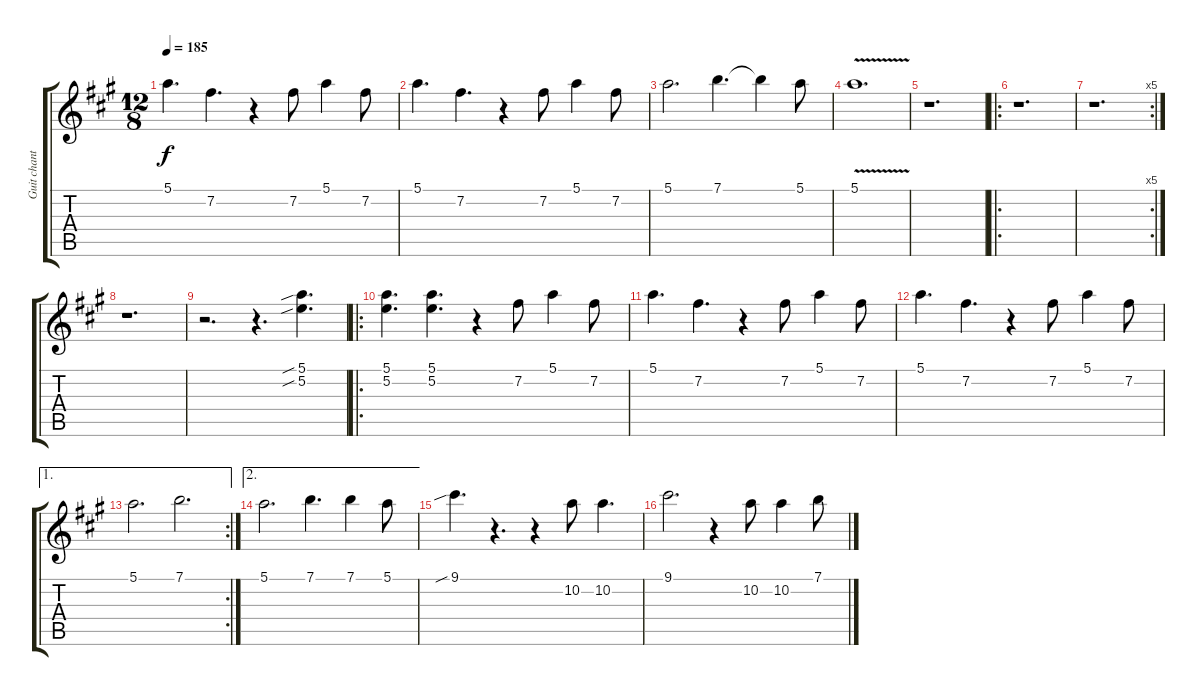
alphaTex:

\track ("Guit chant" "Guit chant") {instrument overdrivenguitar}
\staff {score tabs}
\tuning (E4 B3 G3 D3 A2 E2) {hide}
\ts (12 8)
\tempo 185
\clef g2
\ks a
5.1.4{d dy f} 7.2.4{d} r.4 7.2.8 5.1.4 7.2.8 |
5.1.4{d} 7.2.4{d} r.4 7.2.8 5.1.4 7.2.8 |
5.1.2{d} 7.1.4{d} 7.1{t}.4 5.1.8 |
5.1{v}.1{d} |
r.1{d} |
\ro
r.1{d} |
\rc 5
r.1{d} |
r.1{d} |
r.2{d} r.4{d} (5.1{sib} 5.2{sib}).4{d} |
\ro
(5.1 5.2).4{d} (5.1 5.2).4{d} r.4 7.2.8 5.1.4 7.2.8 |
5.1.4{d} 7.2.4{d} r.4 7.2.8 5.1.4 7.2.8 |
5.1.4{d} 7.2.4{d} r.4 7.2.8 5.1.4 7.2.8 |
\ae 1
\rc 2
5.1.2{d} 7.1.2{d} |
\ae 2
5.1.2{d} 7.1.4{d} 7.1.4 5.1.8 |
9.1{sib}.4{d} r.4{d} r.4 10.2.8 10.2.4{d} |
9.1.2{d} r.4 10.2.8 10.2.4 7.1.8
